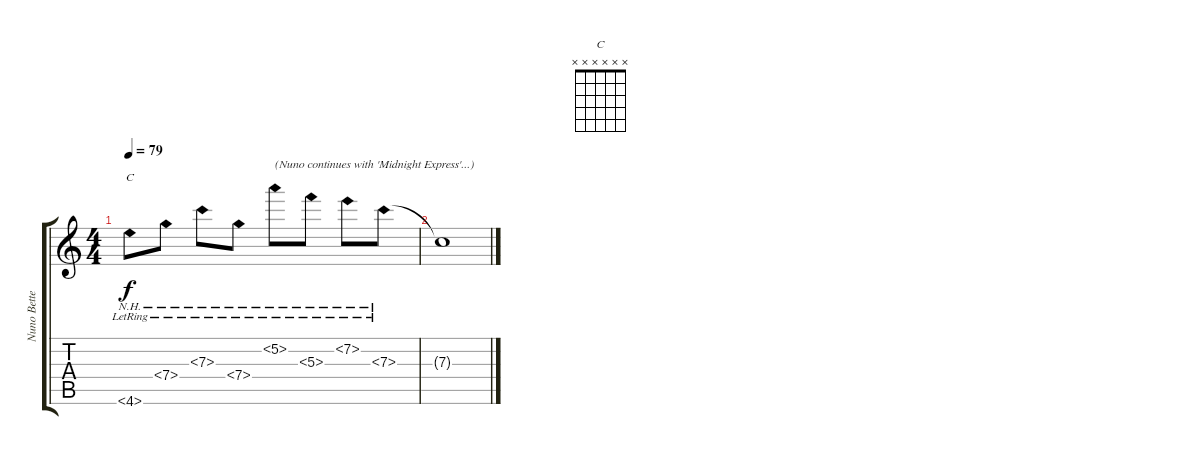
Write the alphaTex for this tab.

\track ("Nuno Bettencourt" "Nuno Bette") {instrument acousticguitarsteel}
\staff {score tabs}
\tuning (D4 A3 F3 C3 G2 C2) {hide}
\chord ("C" x x x x x x)
\ts (4 4)
\tempo 79
\clef g2
\ks c
4.6{nh lr}.8{ch "C" dy f} 7.4{nh lr}.8 7.3{nh lr}.8 7.4{nh lr}.8 5.2{nh lr}.8{txt "(Nuno continues with 'Midnight Express'...)"} 5.3{nh lr}.8 7.2{nh lr}.8 7.3{nh lr}.8 |
7.3{t}.1
